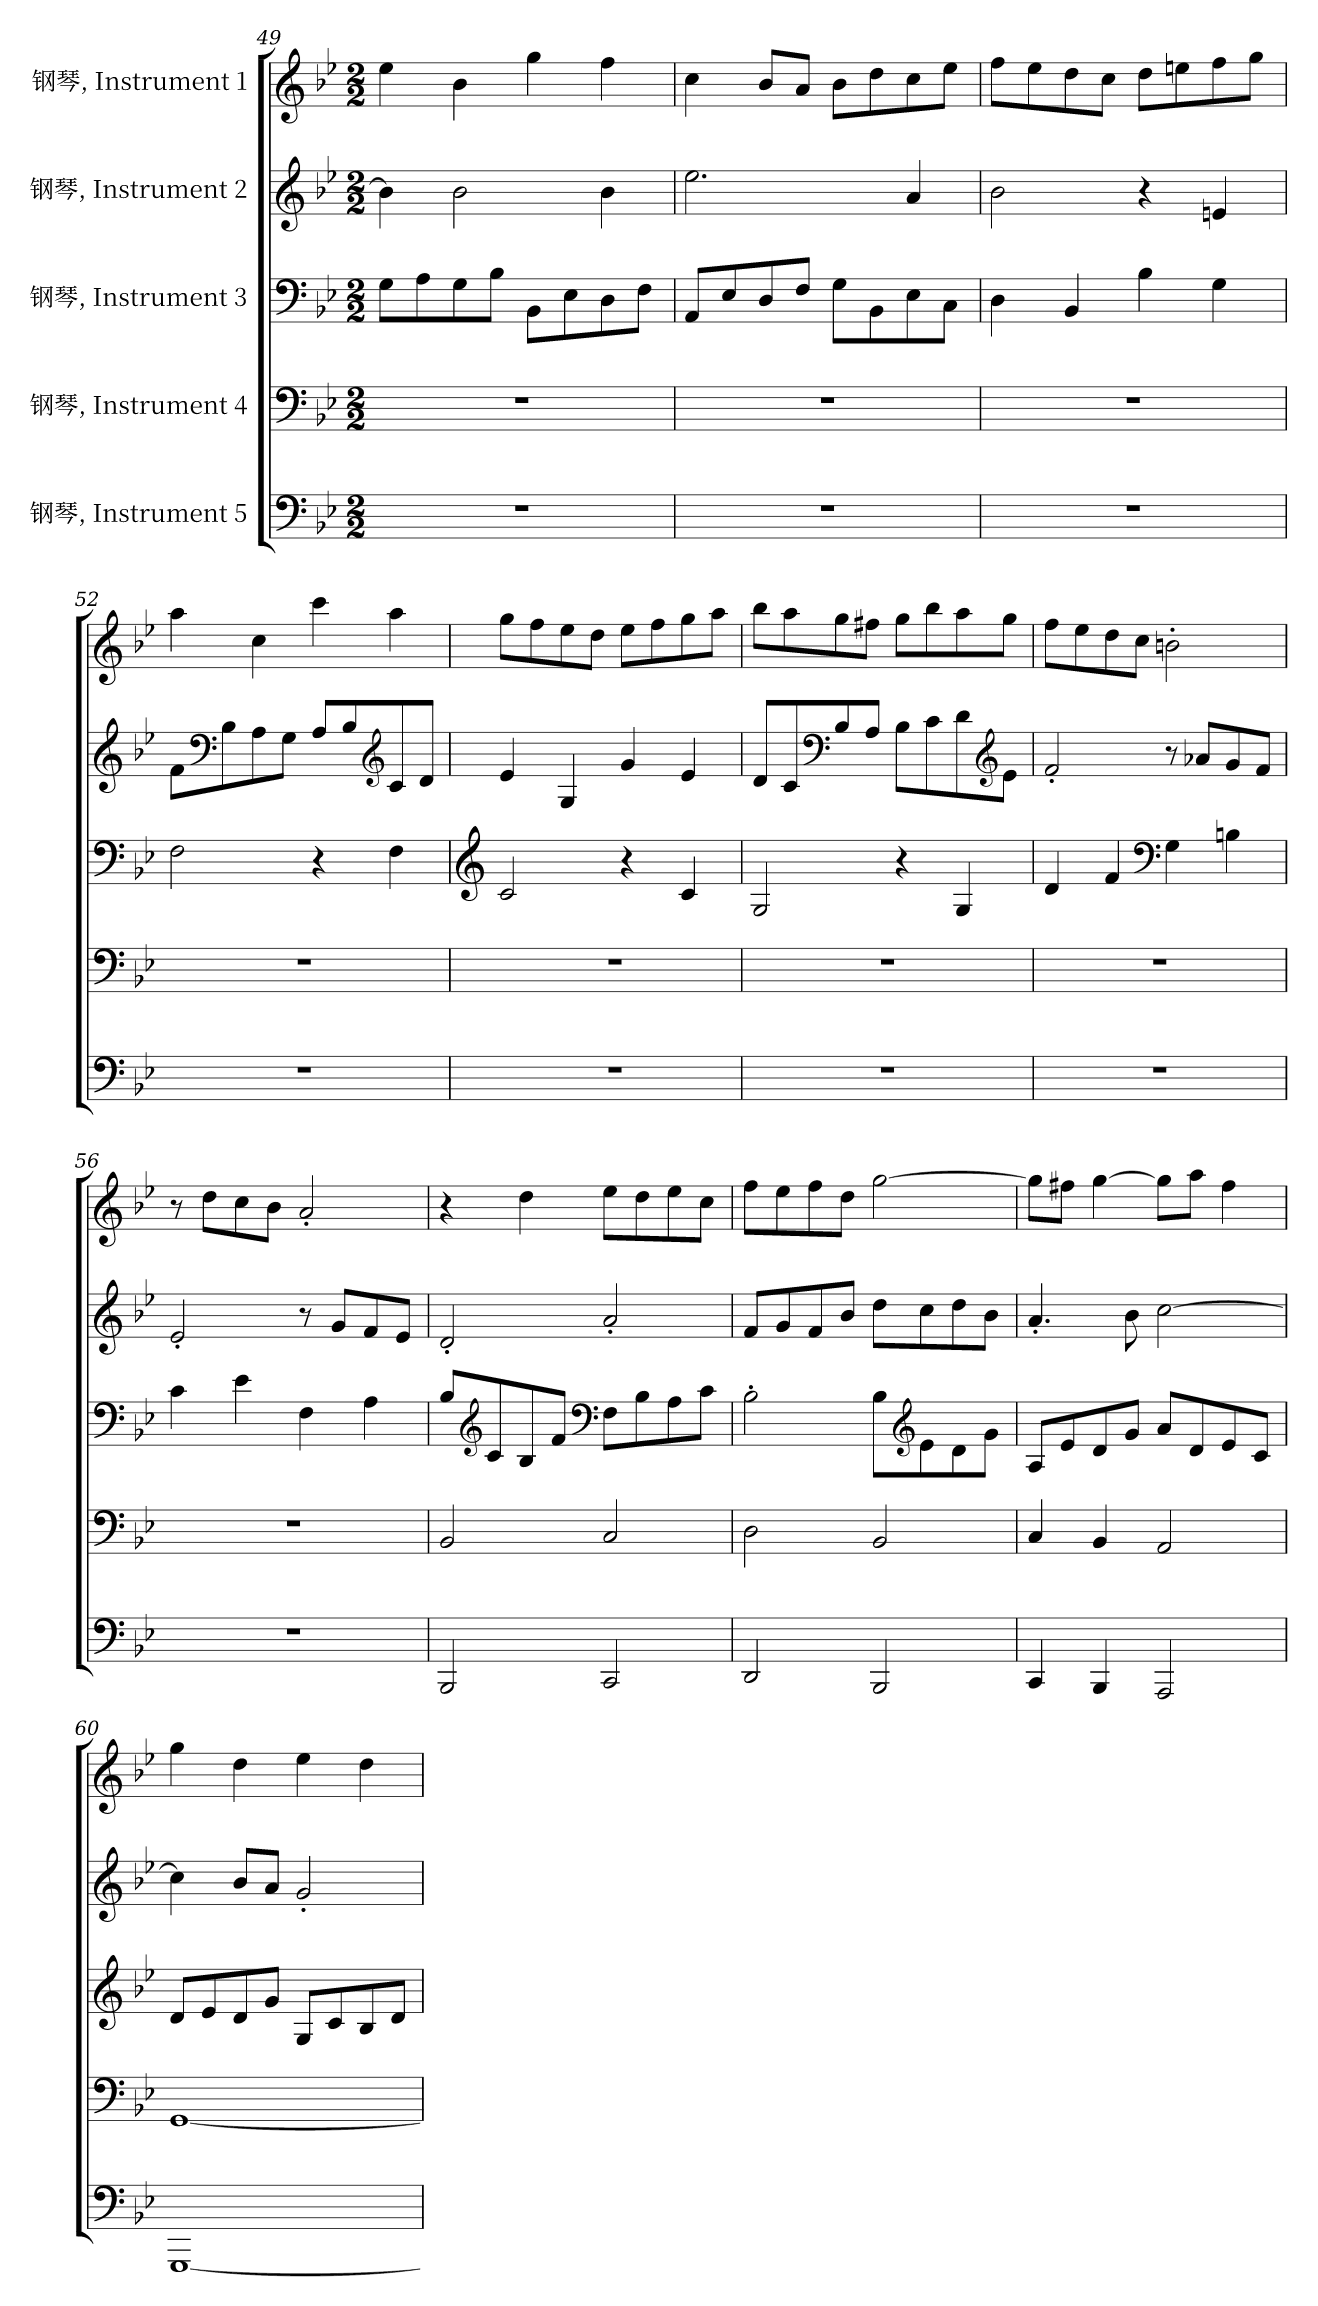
**kern	**kern	**kern	**kern	**kern
*part5	*part4	*part3	*part2	*part1
*staff5	*staff4	*staff3	*staff2	*staff1
*I"钢琴, Instrument 5	*I"钢琴, Instrument 4	*I"钢琴, Instrument 3	*I"钢琴, Instrument 2	*I"钢琴, Instrument 1
*clefF4	*clefF4	*clefF4	*clefG2	*clefG2
*k[b-e-]	*k[b-e-]	*k[b-e-]	*k[b-e-]	*k[b-e-]
*M2/2	*M2/2	*M2/2	*M2/2	*M2/2
=49	=49	=49	=49	=49
1r	1r	8G\L	4b-\]	4ee-\
.	.	8A\	.	.
.	.	8G\	2b-\	4b-\
.	.	8B-\J	.	.
.	.	8BB-\L	.	4gg\
.	.	8E-\	.	.
.	.	8D\	4b-\	4ff\
.	.	8F\J	.	.
=50	=50	=50	=50	=50
1r	1r	8AA/L	2.ee-\	4cc\
.	.	8E-/	.	.
.	.	8D/	.	8b-/L
.	.	8F/J	.	8a/J
.	.	8G\L	.	8b-\L
.	.	8BB-\	.	8dd\
.	.	8E-\	4a/	8cc\
.	.	8C\J	.	8ee-\J
!!LO:LB:g=z
=51	=51	=51	=51	=51
1r	1r	4D\	2b-\	8ff\L
.	.	.	.	8ee-\
.	.	4BB-/	.	8dd\
.	.	.	.	8cc\J
.	.	4B-\	4r	8dd\L
.	.	.	.	8een\
.	.	4G\	4en/	8ff\
.	.	.	.	8gg\J
=52	=52	=52	=52	=52
1r	1r	2F\	8f\L	4aa\
*	*	*	*clefF4	*
.	.	.	8B-\	.
.	.	.	8A\	4cc\
.	.	.	8G\J	.
.	.	4r	8A/L	4ccc\
.	.	.	8B-/	.
*	*	*	*clefG2	*
.	.	4F\	8c/	4aa\
.	.	.	8d/J	.
=53	=53	=53	=53	=53
*	*	*clefG2	*	*
1r	1r	2c/	4e-/	8gg\L
.	.	.	.	8ff\
.	.	.	4G/	8ee-\
.	.	.	.	8dd\J
.	.	4r	4g/	8ee-\L
.	.	.	.	8ff\
.	.	4c/	4e-/	8gg\
.	.	.	.	8aa\J
!!LO:PB:g=z
=54	=54	=54	=54	=54
1r	1r	2G/	8d/L	8bb-\L
.	.	.	8c/	8aa\
*	*	*	*clefF4	*
.	.	.	8B-/	8gg\
.	.	.	8A/J	8ff#X\J
.	.	4r	8B-\L	8gg\L
.	.	.	8c\	8bb-\
.	.	4G/	8d\	8aa\
*	*	*	*clefG2	*
.	.	.	8e-\J	8gg\J
=55	=55	=55	=55	=55
1r	1r	4d/	2f'/	8ff\L
.	.	.	.	8ee-\
.	.	4f/	.	8dd\
.	.	.	.	8cc\J
*	*	*clefF4	*	*
.	.	4G\	8r	2bn'\
.	.	.	8a-X/L	.
.	.	4Bn\	8g/	.
.	.	.	8f/J	.
=56	=56	=56	=56	=56
1r	1r	4c\	2e-'/	8r
.	.	.	.	8dd\L
.	.	4e-\	.	8cc\
.	.	.	.	8b-\J
.	.	4F\	8r	2a'/
.	.	.	8g/L	.
.	.	4A\	8f/	.
.	.	.	8e-/J	.
!!LO:LB:g=z
=57	=57	=57	=57	=57
2BBB-/	2BB-/	8B-/L	2d'/	4r
*	*	*clefG2	*	*
.	.	8c/	.	.
.	.	8B-/	.	4dd\
.	.	8f/J	.	.
*	*	*clefF4	*	*
2CC/	2C/	8F\L	2a'/	8ee-\L
.	.	8B-\	.	8dd\
.	.	8A\	.	8ee-\
.	.	8c\J	.	8cc\J
=58	=58	=58	=58	=58
2DD/	2D\	2B-'\	8f/L	8ff\L
.	.	.	8g/	8ee-\
.	.	.	8f/	8ff\
.	.	.	8b-/J	8dd\J
2BBB-/	2BB-/	8B-\L	8dd\L	[2gg\
*	*	*clefG2	*	*
.	.	8e-\	8cc\	.
.	.	8d\	8dd\	.
.	.	8g\J	8b-\J	.
=59	=59	=59	=59	=59
4CC/	4C/	8A/L	4.a'/	8gg\L]
.	.	8e-/	.	8ff#X\J
4BBB-/	4BB-/	8d/	.	[4gg\
.	.	8g/J	8b-\	.
2AAA/	2AA/	8a/L	[2cc\	8gg\L]
.	.	8d/	.	8aa\J
.	.	8e-/	.	4ff#\
.	.	8c/J	.	.
=60	=60	=60	=60	=60
[1GGG	[1GG	8d/L	4cc\]	4gg\
.	.	8e-/	.	.
.	.	8d/	8b-/L	4dd\
.	.	8g/J	8a/J	.
.	.	8G/L	2g'/	4ee-\
.	.	8c/	.	.
.	.	8B-/	.	4dd\
.	.	8d/J	.	.
=	=	=	=	=
*-	*-	*-	*-	*-
